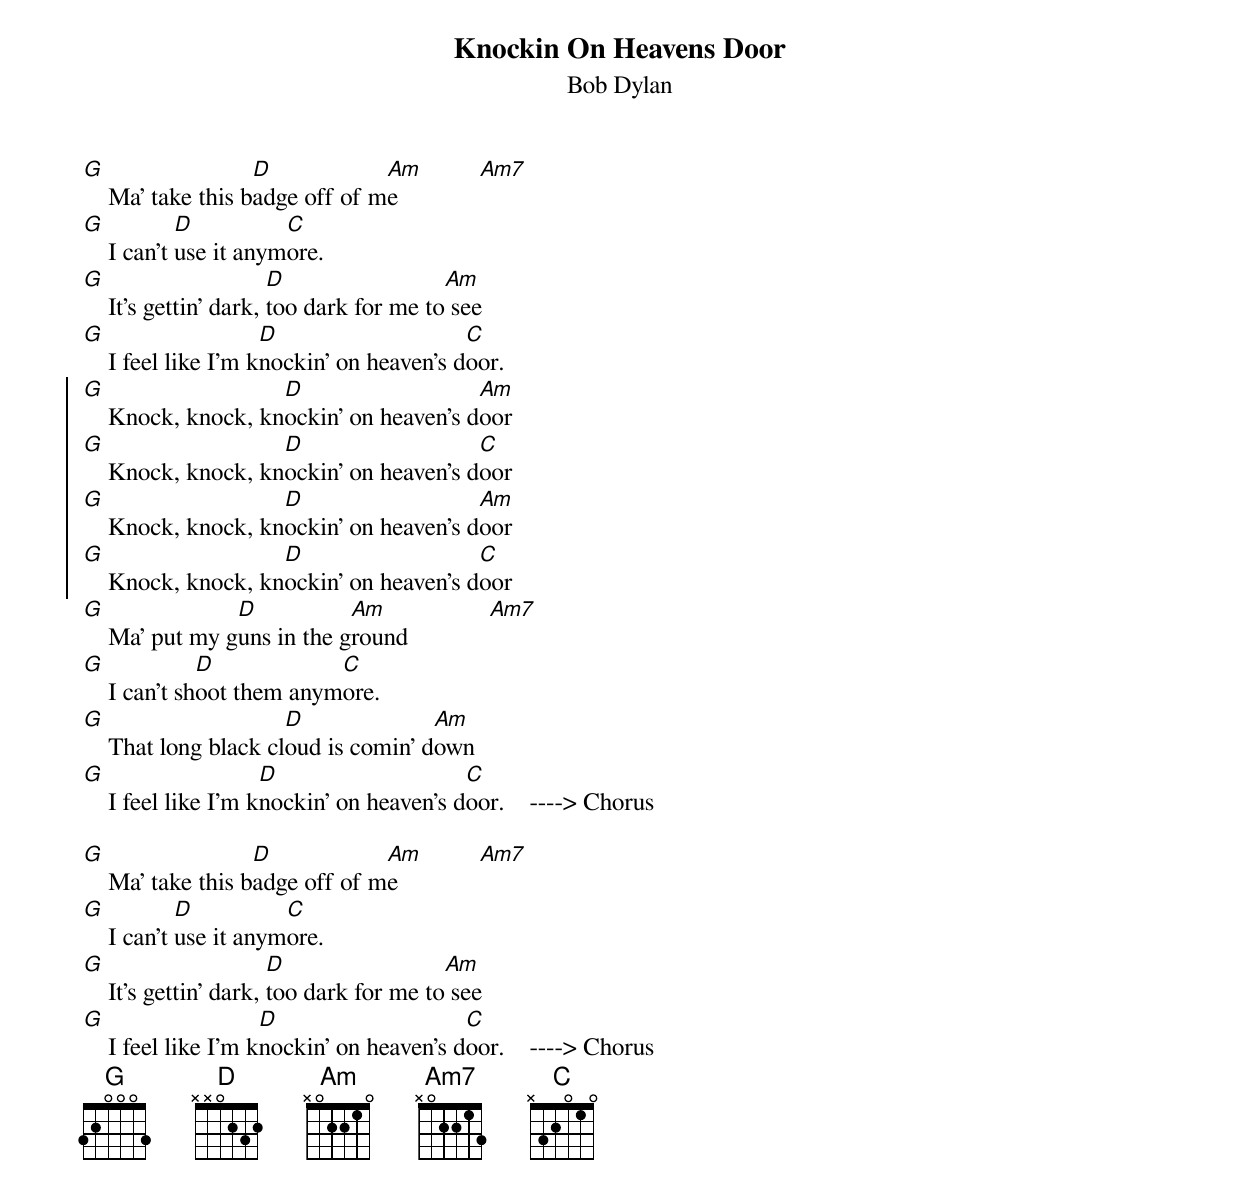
{title:Knockin On Heavens Door}
{subtitle:Bob Dylan}
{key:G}

[G]    Ma' take this b[D]adge off of m[Am]e             [Am7]
[G]    I can't [D]use it anym[C]ore.
[G]    It's gettin' dark, [D]too dark for me to[Am] see
[G]    I feel like I'm k[D]nockin' on heaven's d[C]oor.
{soc}
[G]    Knock, knock, kn[D]ockin' on heaven's d[Am]oor
[G]    Knock, knock, kn[D]ockin' on heaven's d[C]oor
[G]    Knock, knock, kn[D]ockin' on heaven's d[Am]oor
[G]    Knock, knock, kn[D]ockin' on heaven's d[C]oor
{eoc}
[G]    Ma' put my g[D]uns in the g[Am]round             [Am7]
[G]    I can't sh[D]oot them anym[C]ore.
[G]    That long black cl[D]oud is comin' d[Am]own
[G]    I feel like I'm k[D]nockin' on heaven's d[C]oor.    ----> Chorus

[G]    Ma' take this b[D]adge off of m[Am]e             [Am7]
[G]    I can't [D]use it anym[C]ore.
[G]    It's gettin' dark, [D]too dark for me to[Am] see
[G]    I feel like I'm k[D]nockin' on heaven's d[C]oor.    ----> Chorus
